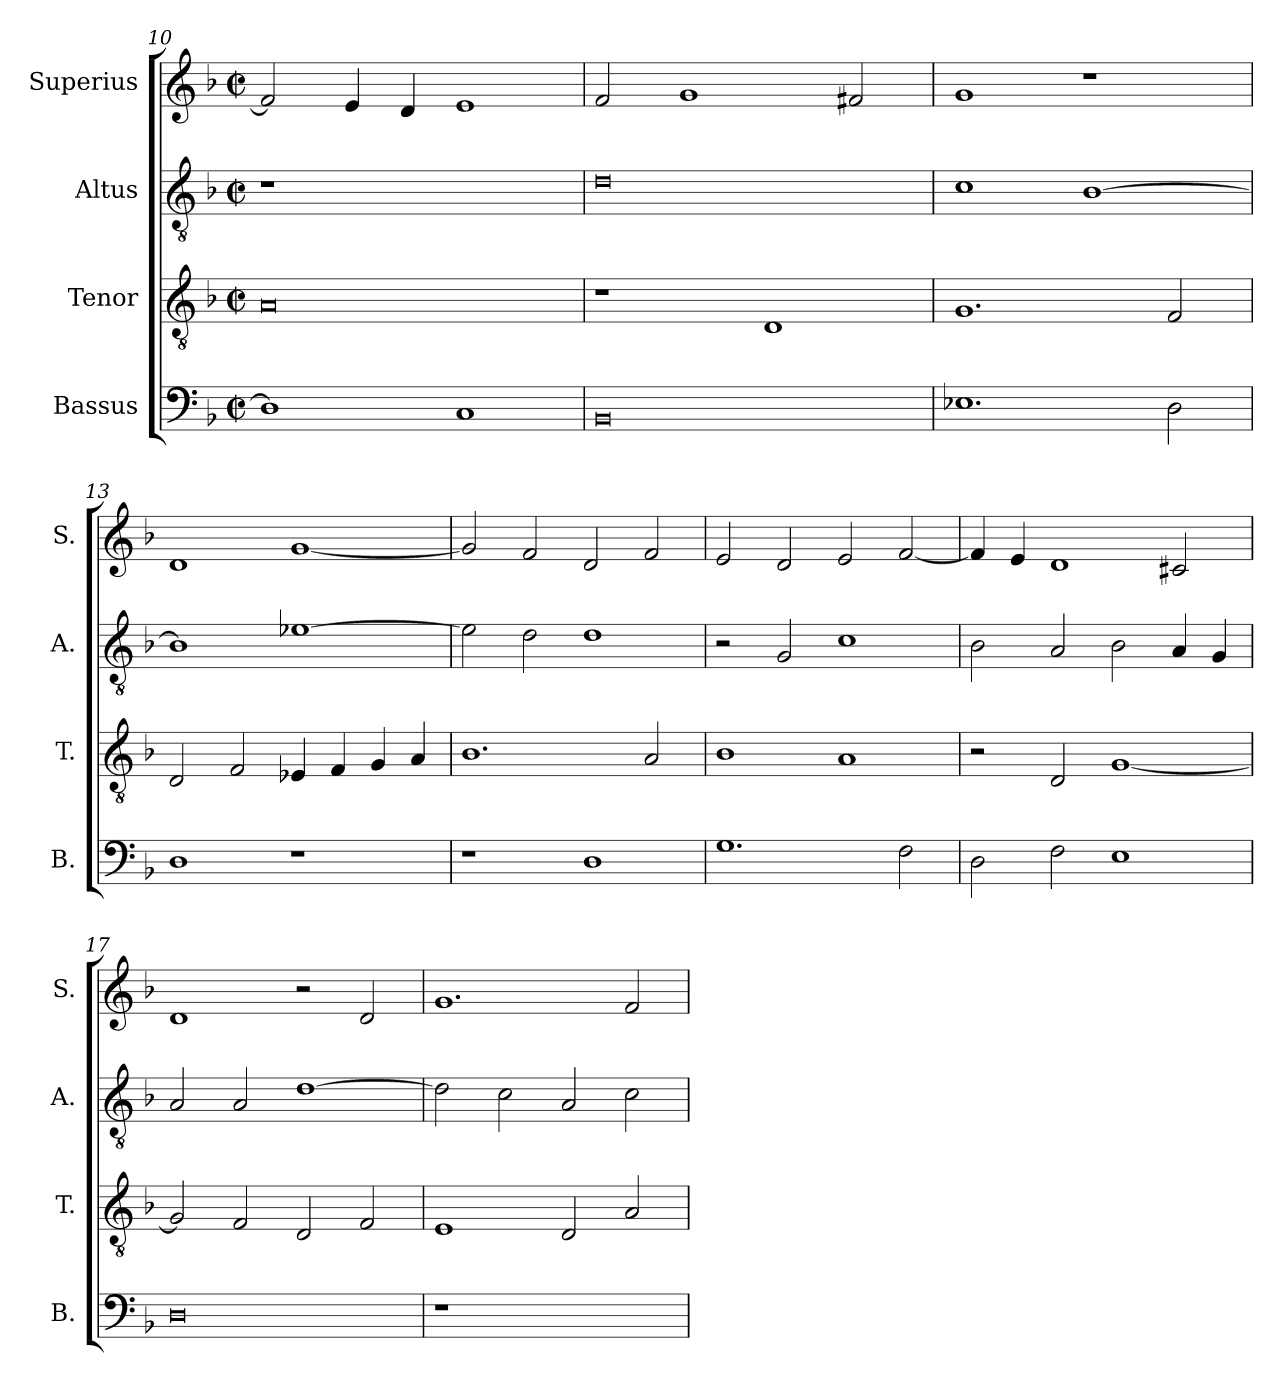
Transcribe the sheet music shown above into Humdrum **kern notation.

**kern	**kern	**kern	**kern
*part4	*part3	*part2	*part1
*staff4	*staff3	*staff2	*staff1
*I"Bassus	*I"Tenor	*I"Altus	*I"Superius
*I'B.	*I'T.	*I'A.	*I'S.
*clefF4	*clefGv2	*clefGv2	*clefG2
*	*ITrd7c12	*ITrd7c12	*
*k[b-]	*k[b-]	*k[b-]	*k[b-]
*F:	*F:	*F:	*F:
*M2/2	*M2/2	*M2/2	*M2/2
*met(c|)	*met(c|)	*met(c|)	*met(c|)
=10	=10	=10	=10
!	!	!LO:N:vis=1	!
1Di]	0AAi	1r	2fi/]
.	.	.	4ei/
.	.	.	4di/
1Ci	.	1ryy	1ei
=11	=11	=11	=11
0BB-i	1r	0Di	2fi/
.	.	.	1gi
.	1DDi	.	.
.	.	.	2f#Xi/
!!LO:LB:g=z
=12	=12	=12	=12
1.E-Xi	1.GGi	1Ci	1gi
.	.	[>1BB-i	1r
2Di\	2FFi/	.	.
=13	=13	=13	=13
1Di	2DDi/	1BB-i]	1di
.	2FFi/	.	.
1r	4EE-Xi/	[>1E-Xi	[<1gi
.	4FFi/	.	.
.	4GGi/	.	.
.	4AAi/	.	.
=14	=14	=14	=14
1r	1.BB-i	2E-i\]	2gi/]
.	.	2Di\	2fi/
1Di	.	1Di	2di/
.	2AAi/	.	2fi/
=15	=15	=15	=15
1.Gi	1BB-i	2r	2ei/
.	.	2GGi/	2di/
.	1AAi	1Ci	2ei/
2Fi\	.	.	[<2fi/
=16	=16	=16	=16
2Di\	2r	2BB-i\	4fi/]
.	.	.	4ei/
2Fi\	2DDi/	2AAi/	1di
1Ei	[<1GGi	2BB-i\	.
.	.	4AAi/	2c#Xi/
.	.	4GGi/	.
!!LO:PB:g=z
=17	=17	=17	=17
0Di	2GGi/]	2AAi/	1di
.	2FFi/	2AAi/	.
.	2DDi/	[>1Di	2r
.	2FFi/	.	2di/
=18	=18	=18	=18
!LO:N:vis=1	!	!	!
1r	1EEi	2Di\]	1.gi
.	.	2Ci\	.
1ryy	2DDi/	2AAi/	.
.	2AAi/	2Ci\	2fi/
=	=	=	=
*-	*-	*-	*-
